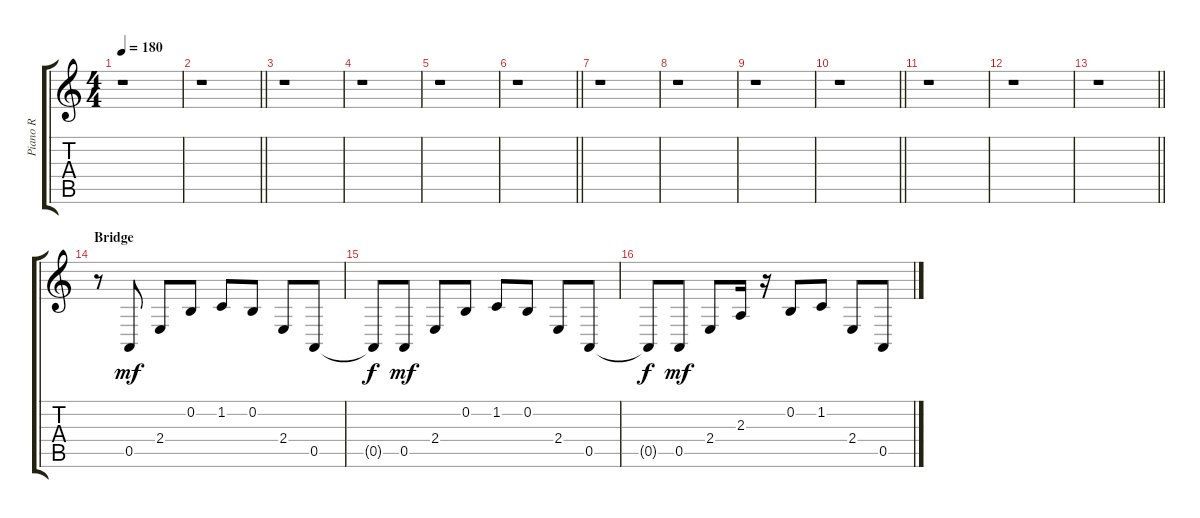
\track ("Piano R" "Piano R") {instrument brightacousticpiano}
\staff {score tabs}
\tuning (E4 B3 G3 D3 A2 E2) {hide}
\ts (4 4)
\tempo 180
\clef g2
\ks c
r.1{dy f} |
\barLineRight lightlight
r.1 |
r.1 |
r.1 |
r.1 |
\barLineRight lightlight
r.1 |
r.1 |
r.1 |
r.1 |
\barLineRight lightlight
r.1 |
r.1 |
r.1 |
\barLineRight lightlight
r.1 |
\section ("" "Bridge")
r.8 0.5.8{dy mf} 2.4.8 0.2.8 1.2.8 0.2.8 2.4.8 0.5.8 |
0.5{t}.8{dy f} 0.5.8{dy mf} 2.4.8 0.2.8 1.2.8 0.2.8 2.4.8 0.5.8 |
0.5{t}.8{dy f} 0.5.8{dy mf} 2.4.8 2.3.16 r.16 0.2.8 1.2.8 2.4.8 0.5.8
